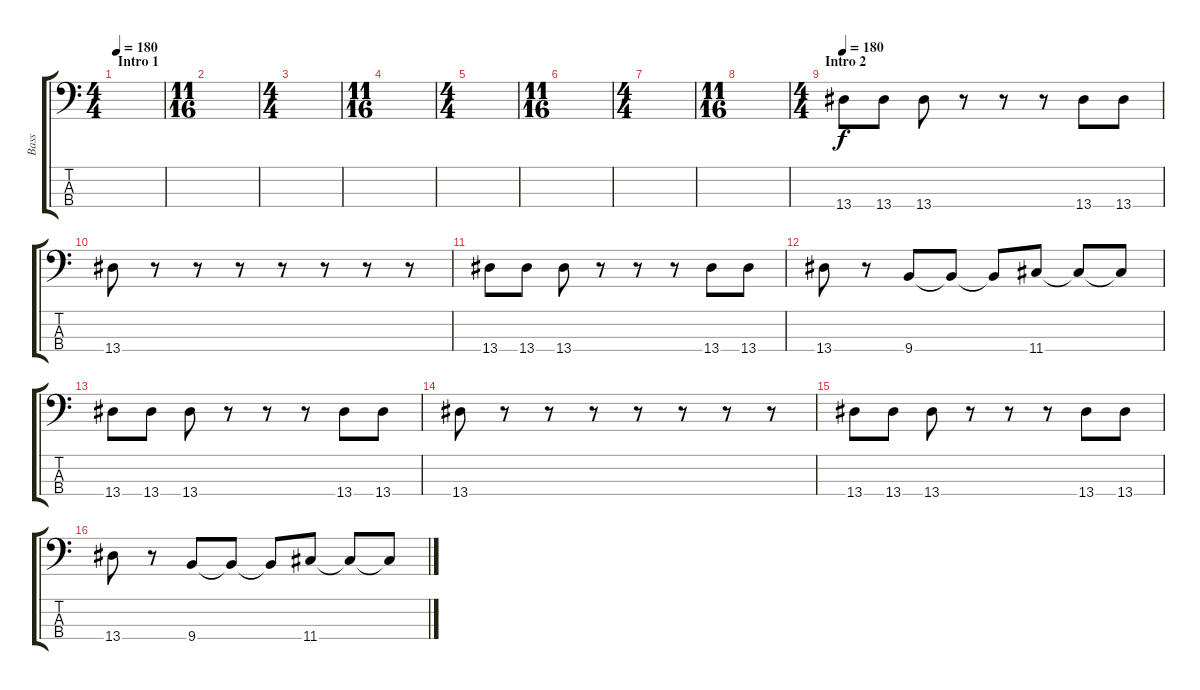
\track ("Bass" "Bass") {instrument electricbassfinger}
\staff {score tabs}
\tuning (G2 D2 A1 D1) {hide}
\ts (4 4)
\section ("" "Intro 1")
\tempo 180
\tempo 160
\tempo 180
\clef f4
\ks c
|
\ts (11 16)
|
\ts (4 4)
|
\ts (11 16)
|
\ts (4 4)
|
\ts (11 16)
|
\ts (4 4)
|
\ts (11 16)
|
\ts (4 4)
\section ("" "Intro 2")
\tempo 180
13.4.8 13.4.8 13.4.8 r.8 r.8 r.8 13.4.8 13.4.8 |
13.4.8 r.8 r.8 r.8 r.8 r.8 r.8 r.8 |
13.4.8 13.4.8 13.4.8 r.8 r.8 r.8 13.4.8 13.4.8 |
13.4.8 r.8 9.4.8 9.4{t}.8 9.4{t}.8 11.4.8 11.4{t}.8 11.4{t}.8 |
13.4.8 13.4.8 13.4.8 r.8 r.8 r.8 13.4.8 13.4.8 |
13.4.8 r.8 r.8 r.8 r.8 r.8 r.8 r.8 |
13.4.8 13.4.8 13.4.8 r.8 r.8 r.8 13.4.8 13.4.8 |
13.4.8 r.8 9.4.8 9.4{t}.8 9.4{t}.8 11.4.8 11.4{t}.8 11.4{t}.8
